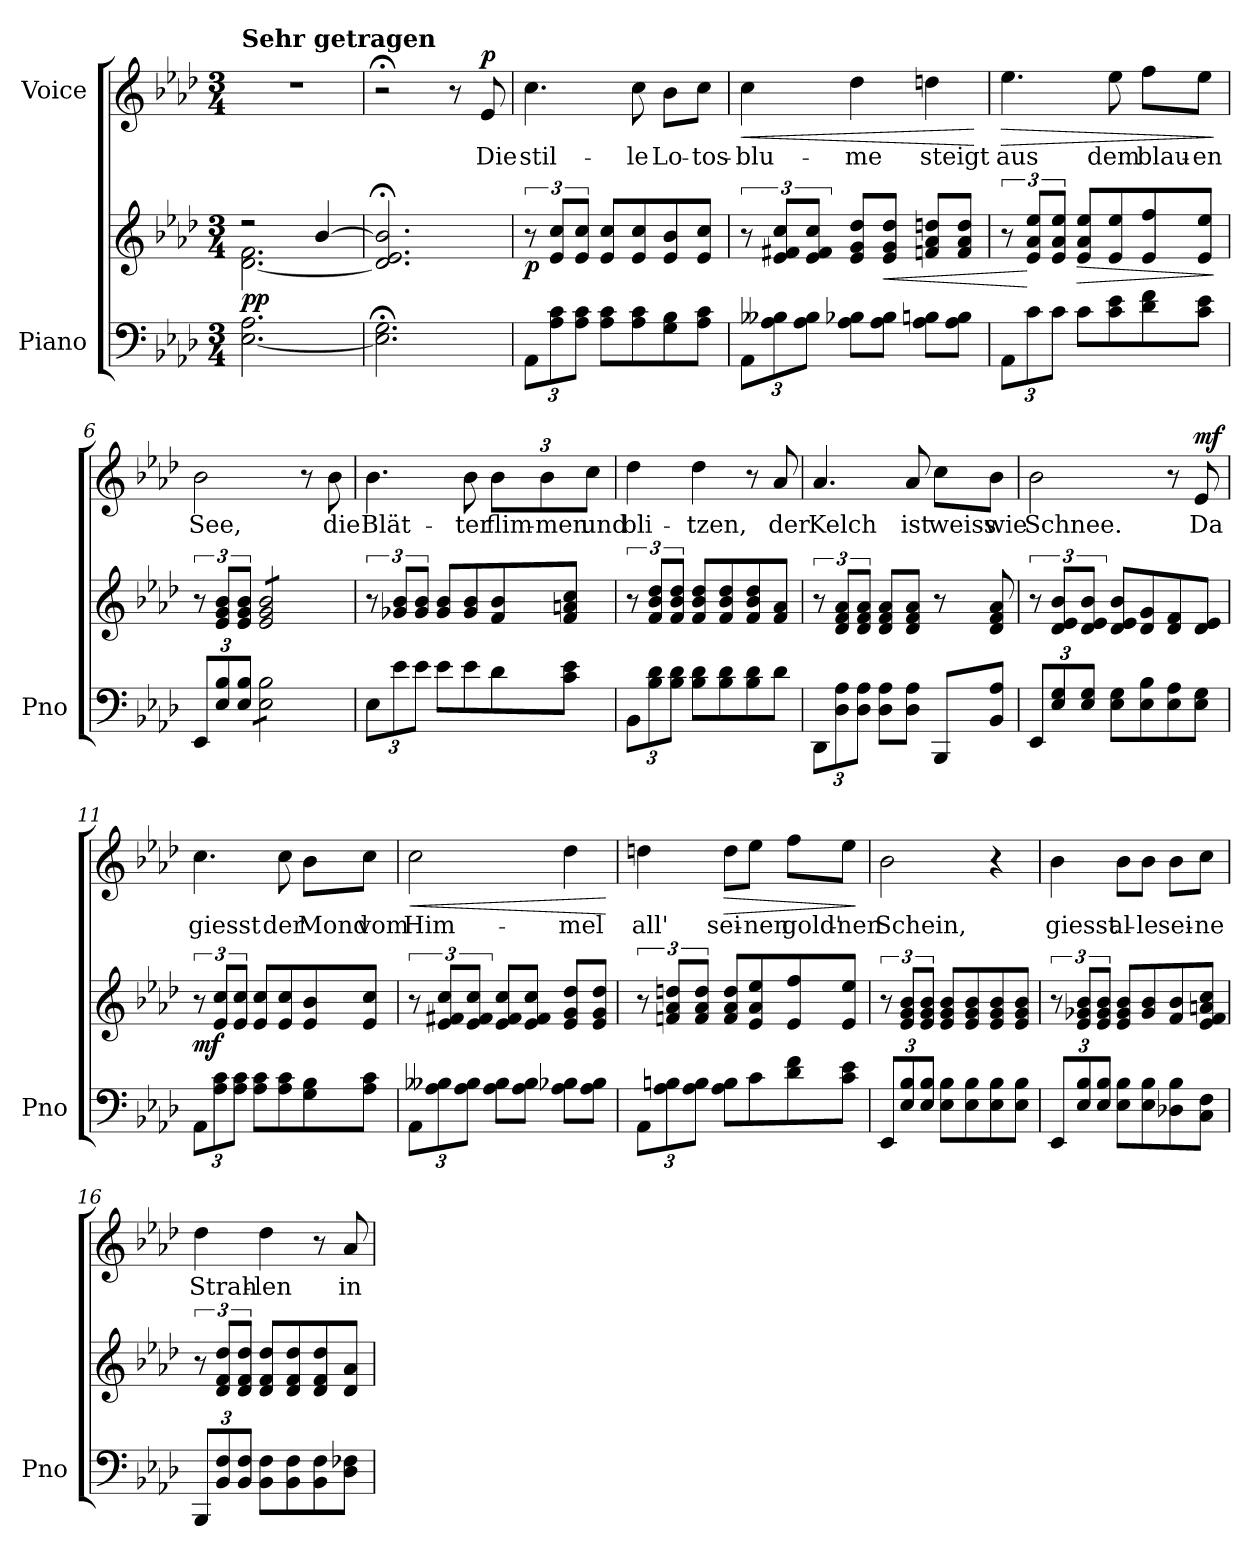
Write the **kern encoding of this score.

**kern	**kern	**dynam	**kern	**text	**dynam
*part2	*part2	*part2	*part1	*part1	*part1
*staff3	*staff2	*staff2/3	*staff1	*staff1	*staff1
*I"Piano	*	*	*I"Voice	*	*
*I'Pno	*	*	*	*	*
*clefF4	*clefG2	*	*clefG2	*	*
*k[b-e-a-d-]	*k[b-e-a-d-]	*	*k[b-e-a-d-]	*	*
*M3/4	*M3/4	*	*M3/4	*	*
=1	=1	=1	=1	=1	=1
*	*^	*	*	*	*
!	!	!	!	!LO:TX:a:B:t=Sehr getragen	!	!
!	!	!	!LO:DY:b	!	!	!
[2.E-\ 2.A-\	2r	[2.d-\ 2.f\	pp	2.r	.	.
.	[4b-/	.	.	.	.	.
*	*v	*v	*	*	*	*
=2	=2	=2	=2	=2	=2
2.E-\]; 2.G\;	2.d-/];< 2.e-/;< 2.b-/];<	.	2r;<	.	.
.	.	.	8r	.	.
!	!	!	!	!	!LO:DY:b
.	.	.	8e-/	Die	p
=3	=3	=3	=3	=3	=3
*Xbrackettup	*	*	*	*	*
!	!	!LO:DY:b	!	!	!
12AA-\L	12r	p	4.cc\	stil-	.
12A-\ 12c\	12e-/ 12cc/L	.	.	.	.
12A-\ 12c\J	12e-/ 12cc/J	.	.	.	.
8A-\ 8c\L	8e-/ 8cc/L	.	.	.	.
8A-\ 8c\	8e-/ 8cc/	.	8cc\	-le	.
8G\ 8B-\	8e-/ 8b-/	.	8b-\L	Lo-	.
8A-\ 8c\J	8e-/ 8cc/J	.	8cc\J	-tos-	.
=4	=4	=4	=4	=4	=4
!	!	!	!	!	!LO:HP:b
12AA-\L	12r	.	4cc\	-blu-	<
12A-\ 12B--X\	12e-/ 12f#X/ 12cc/L	.	.	.	.
12A-\ 12B--\J	12e-/ 12f#/ 12cc/J	.	.	.	.
8A-\ 8B-X\L	8e-/ 8g/ 8dd-/L	.	4dd-\	-me	.
!	!	!LO:HP:b	!	!	!
8A-\ 8B-\J	8e-/ 8g/ 8dd-/J	<	.	.	.
8A-\ 8Bn\L	8fn/ 8a-/ 8ddn/L	.	4ddn\	steigt	.
8A-\ 8B\J	8f/ 8a-/ 8dd/J	.	.	.	.
.	.	.	.	.	[
=5	=5	=5	=5	=5	=5
!	!	!	!	!	!LO:HP:b
12AA-\L	12r	.	4.ee-\	aus	>
12c\	12e-/ 12a-/ 12ee-/L	[	.	.	.
12c\J	12e-/ 12a-/ 12ee-/J	.	.	.	.
!	!	!LO:HP:b	!	!	!
8c\L	8e-/ 8a-/ 8ee-/L	>	.	.	.
8c\ 8e-\	8e-/ 8ee-/	.	8ee-\	dem	.
8d-\ 8f\	8e-/ 8ff/	.	8ff\L	blau-	.
8c\ 8e-\J	8e-/ 8ee-/J	.	8ee-\J	-en	.
.	.	]	.	.	]
=6	=6	=6	=6	=6	=6
*brackettup	*	*	*	*	*
12EE-/L	12r	.	2b-\	See,	.
12E-/ 12B-/	12e-/ 12g/ 12b-/L	.	.	.	.
12E-/ 12B-/J	12e-/ 12g/ 12b-/J	.	.	.	.
*tremolo	*	*	*	*	*
*	*tremolo	*	*	*	*
8E-\ 8B-\L	8e-/ 8g/ 8b-/L	.	.	.	.
8E-\ 8B-\	8e-/ 8g/ 8b-/	.	.	.	.
8E-\ 8B-\	8e-/ 8g/ 8b-/	.	8r	.	.
8E-\ 8B-\J	8e-/ 8g/ 8b-/J	.	8b-\	die	.
*	*Xtremolo	*	*	*	*
*Xtremolo	*	*	*	*	*
=7	=7	=7	=7	=7	=7
*Xbrackettup	*	*	*	*	*
12E-\L	12r	.	4.b-\	Blät-	.
12e-\	12g-X/ 12b-/L	.	.	.	.
12e-\J	12g-/ 12b-/J	.	.	.	.
8e-\L	8g-/ 8b-/L	.	.	.	.
8e-\	8g-/ 8b-/	.	8b-\	-ter	.
8d-\	8f/ 8b-/	.	12b-\L	flim-	.
.	.	.	12b-\	-men	.
8c\ 8e-\J	8f/ 8an/ 8cc/J	.	.	.	.
.	.	.	12cc\J	und	.
=8	=8	=8	=8	=8	=8
12BB-\L	12r	.	4dd-\	bli-	.
12B-\ 12d-\	12f/ 12b-/ 12dd-/L	.	.	.	.
12B-\ 12d-\J	12f/ 12b-/ 12dd-/J	.	.	.	.
8B-\ 8d-\L	8f/ 8b-/ 8dd-/L	.	4dd-\	-tzen,	.
8B-\ 8d-\	8f/ 8b-/ 8dd-/	.	.	.	.
8B-\ 8d-\	8f/ 8b-/ 8dd-/	.	8r	.	.
8d-\J	8f/ 8a-/J	.	8a-/	der	.
=9	=9	=9	=9	=9	=9
12DD-\L	12r	.	4.a-/	Kelch	.
12D-\ 12A-\	12d-/ 12f/ 12a-/L	.	.	.	.
12D-\ 12A-\J	12d-/ 12f/ 12a-/J	.	.	.	.
8D-\ 8A-\L	8d-/ 8f/ 8a-/L	.	.	.	.
8D-\ 8A-\J	8d-/ 8f/ 8a-/J	.	8a-/	ist	.
8BBB-/L	8r	.	8cc\L	weiss	.
8BB-/ 8A-/J	8d-/ 8f/ 8a-/	.	8b-\J	wie	.
=10	=10	=10	=10	=10	=10
12EE-/L	12r	.	2b-\	Schnee.	.
12E-/ 12G/	12d-/ 12e-/ 12b-/L	.	.	.	.
12E-/ 12G/J	12d-/ 12e-/ 12b-/J	.	.	.	.
8E-\ 8G\L	8d-/ 8e-/ 8b-/L	.	.	.	.
8E-\ 8B-\	8d-/ 8g/	.	.	.	.
8E-\ 8A-\	8d-/ 8f/	.	8r	.	.
!	!	!	!	!	!LO:DY:b
8E-\ 8G\J	8d-/ 8e-/J	.	8e-/	Da	mf
=11	=11	=11	=11	=11	=11
!	!	!LO:DY:b	!	!	!
12AA-\L	12r	mf	4.cc\	giesst	.
12A-\ 12c\	12e-/ 12cc/L	.	.	.	.
12A-\ 12c\J	12e-/ 12cc/J	.	.	.	.
8A-\ 8c\L	8e-/ 8cc/L	.	.	.	.
8A-\ 8c\	8e-/ 8cc/	.	8cc\	der	.
8G\ 8B-\	8e-/ 8b-/	.	8b-\L	Mond	.
8A-\ 8c\J	8e-/ 8cc/J	.	8cc\J	vom	.
=12	=12	=12	=12	=12	=12
!	!	!	!	!	!LO:HP:b
12AA-\L	12r	.	2cc\	Him-	<
12A-\ 12B--X\	12e-/ 12f#X/ 12cc/L	.	.	.	.
12A-\ 12B--\J	12e-/ 12f#/ 12cc/J	.	.	.	.
8A-\ 8B--\L	8e-/ 8f#/ 8cc/L	.	.	.	.
8A-\ 8B--\J	8e-/ 8f#/ 8cc/J	.	.	.	.
8A-\ 8B-X\L	8e-/ 8g/ 8dd-/L	.	4dd-\	-mel	.
8A-\ 8B-\J	8e-/ 8g/ 8dd-/J	.	.	.	.
.	.	.	.	.	[
=13	=13	=13	=13	=13	=13
12AA-\L	12r	.	4ddn\	all'	.
12A-\ 12Bn\	12fn/ 12a-/ 12ddn/L	.	.	.	.
12A-\ 12B\J	12f/ 12a-/ 12dd/J	.	.	.	.
!	!	!	!	!	!LO:HP:b
8A-\ 8B\L	8f/ 8a-/ 8dd/L	.	8dd\L	sei-	>
8c\	8e-/ 8a-/ 8ee-/	.	8ee-\J	-nen	.
8d-\ 8f\	8e-/ 8ff/	.	8ff\L	gold'-	.
8c\ 8e-\J	8e-/ 8ee-/J	.	8ee-\J	-nen	.
.	.	.	.	.	]
=14	=14	=14	=14	=14	=14
*brackettup	*	*	*	*	*
12EE-/L	12r	.	2b-\	Schein,	.
12E-/ 12B-/	12e-/ 12g/ 12b-/L	.	.	.	.
12E-/ 12B-/J	12e-/ 12g/ 12b-/J	.	.	.	.
8E-\ 8B-\L	8e-/ 8g/ 8b-/L	.	.	.	.
8E-\ 8B-\	8e-/ 8g/ 8b-/	.	.	.	.
8E-\ 8B-\	8e-/ 8g/ 8b-/	.	4r	.	.
8E-\ 8B-\J	8e-/ 8g/ 8b-/J	.	.	.	.
=15	=15	=15	=15	=15	=15
12EE-/L	12r	.	4b-\	giesst	.
12E-/ 12B-/	12e-/ 12g-X/ 12b-/L	.	.	.	.
12E-/ 12B-/J	12e-/ 12g-/ 12b-/J	.	.	.	.
8E-\ 8B-\L	8e-/ 8g-/ 8b-/L	.	8b-\L	al-	.
8E-\ 8B-\	8g-/ 8b-/	.	8b-\J	-le	.
8D-X\ 8B-\	8f/ 8b-/	.	8b-\L	sei-	.
8C\ 8F\J	8e-/ 8f/ 8an/ 8cc/J	.	8cc\J	-ne	.
=16	=16	=16	=16	=16	=16
12BBB-/L	12r	.	4dd-\	Strah-	.
12BB-/ 12F/	12d-/ 12f/ 12dd-/L	.	.	.	.
12BB-/ 12F/J	12d-/ 12f/ 12dd-/J	.	.	.	.
8BB-\ 8F\L	8d-/ 8f/ 8dd-/L	.	4dd-\	-len	.
8BB-\ 8F\	8d-/ 8f/ 8dd-/	.	.	.	.
8BB-\ 8F\	8d-/ 8f/ 8dd-/	.	8r	.	.
8D-\ 8F-X\J	8d-/ 8a-/J	.	8a-/	in	.
=	=	=	=	=	=
*-	*-	*-	*-	*-	*-
